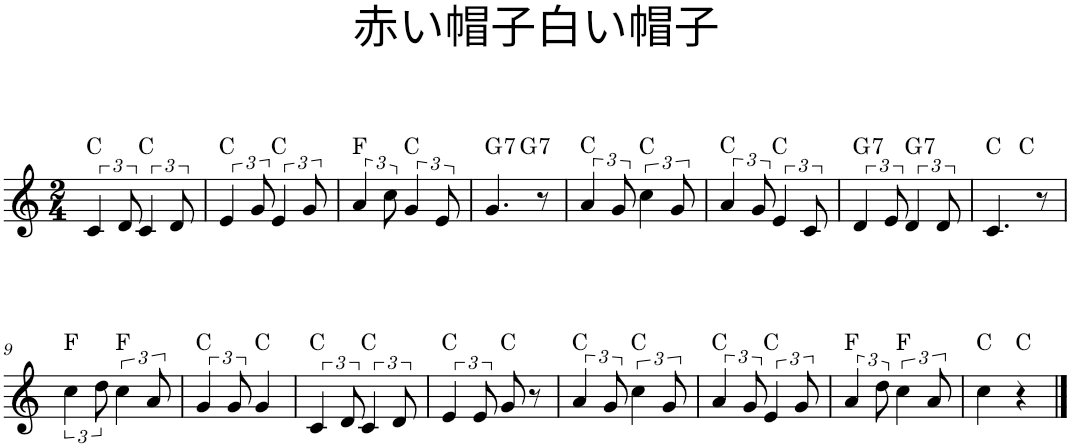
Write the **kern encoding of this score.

**kern	**harte
*part1	*part1
*staff1	*
*I"Piano	*
*I'Pno.	*
*clefG2	*
*k[]	*
*M2/4	*
=1	=1
6c/	C:maj
12d/	.
6c/	C:maj
12d/	.
=2	=2
6e/	C:maj
12g/	.
6e/	C:maj
12g/	.
=3	=3
6a/	F:maj
12cc\	.
6g/	C:maj
12e/	.
=4	=4
!	!LO:H:kt=7
*^	*
4.g/	4ryy	G:7
!	!	!LO:H:kt=7
.	4ryy	G:7
8r	.	.
*v	*v	*
=5	=5
6a/	C:maj
12g/	.
6cc\	C:maj
12g/	.
=6	=6
6a/	C:maj
12g/	.
6e/	C:maj
12c/	.
=7	=7
!	!LO:H:kt=7
6d/	G:7
12e/	.
!	!LO:H:kt=7
6d/	G:7
12d/	.
=8	=8
*^	*
4.c/	4ryy	C:maj
.	4ryy	C:maj
8r	.	.
*v	*v	*
!!LO:LB:g=z
=9	=9
6cc\	F:maj
12dd\	.
6cc\	F:maj
12a/	.
=10	=10
6g/	C:maj
12g/	.
4g/	C:maj
=11	=11
6c/	C:maj
12d/	.
6c/	C:maj
12d/	.
=12	=12
6e/	C:maj
12e/	.
8g/	C:maj
8r	.
=13	=13
6a/	C:maj
12g/	.
6cc\	C:maj
12g/	.
=14	=14
6a/	C:maj
12g/	.
6e/	C:maj
12g/	.
=15	=15
6a/	F:maj
12dd\	.
6cc\	F:maj
12a/	.
=16	=16
4cc\	C:maj
4r	C:maj
==	==
*-	*-
